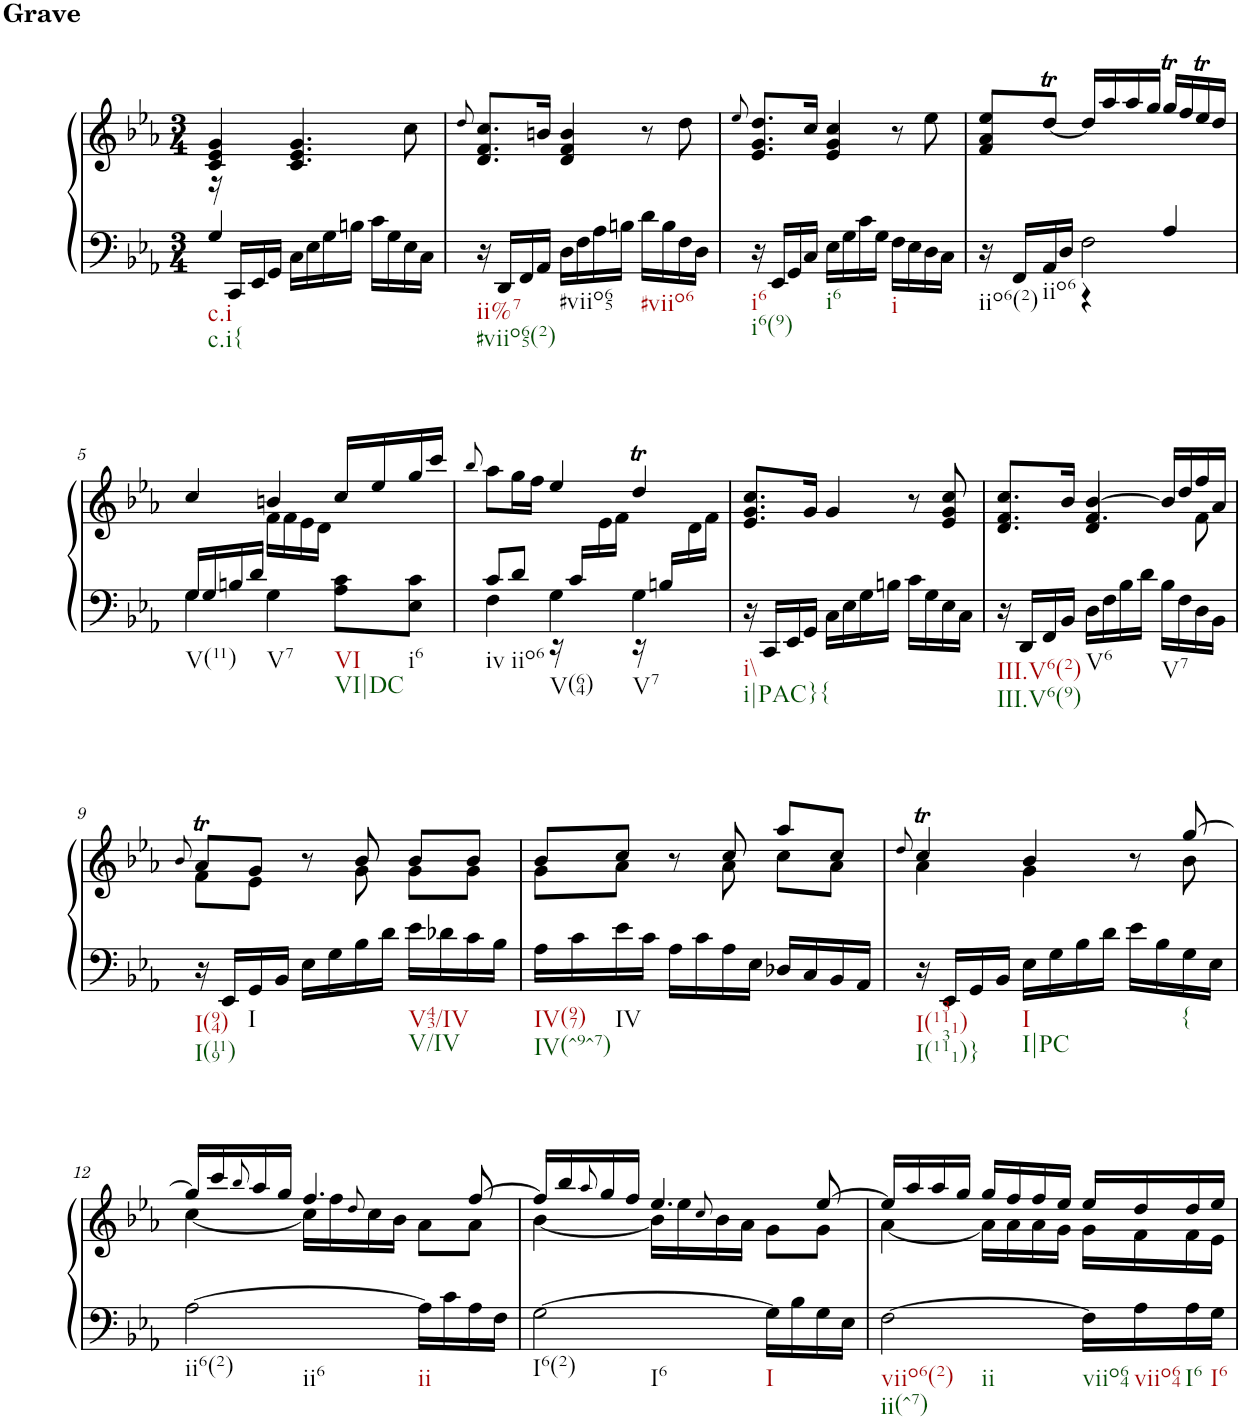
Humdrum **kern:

**kern	**kern
*part1	*part1
*staff2	*staff1
*I"Piano	*
*I'Pno.	*
*clefF4	*clefG2
*k[b-e-a-]	*k[b-e-a-]
*M3/4	*M3/4
=1	=1
*^	*
!	!	!LO:TX:a:B:t=Grave
!LO:TX:b:t=c.i	!	!
!LO:TX:b:t=c.i{	!	!
16r	4G/	4c/ 4e-/ 4g/
16CC/LL	.	.
16EE-/	.	.
16GG/JJ	.	.
16C\LL	2ryy	4.c/ 4.e-/ 4.g/
16E-\	.	.
16G\	.	.
16Bn\JJ	.	.
16c\LL	.	.
16G\	.	.
16E-\	.	8cc\
16C\JJ	.	.
*v	*v	*
=2	=2
.	8qdd/
!LO:TX:b:t=ii%7	!
!LO:TX:b:t=#viio65(2)	!
16r	8.d/ 8.f/ 8.cc/L
16DD/LL	.
16FF/	.
16AA-/JJ	16bn/Jk
!LO:TX:b:t=#viio65	!
16D\LL	4d/ 4f/ 4b/
16F\	.
16A-\	.
16Bn\JJ	.
!LO:TX:b:t=#viio6	!
16d\LL	8r
16B\	.
16F\	8dd\
16D\JJ	.
=3	=3
.	8qee-/
!LO:TX:b:t=i6	!
!LO:TX:b:t=i6(9)	!
16r	8.e-/ 8.g/ 8.dd/L
16EE-/LL	.
16GG/	.
16C/JJ	16cc/Jk
!LO:TX:b:t=i6	!
16E-\LL	4e-/ 4g/ 4cc/
16G\	.
16c\	.
16G\JJ	.
!LO:TX:b:t=i	!
16F\LL	8r
16E-\	.
16D\	8ee-\
16C\JJ	.
=4	=4
*^	*
!LO:TX:b:t=iio6(2)	!	!
16r	4ryy	8f/ 8a-/ 8ee-/L
16FF/LL	.	.
!LO:TX:b:t=iio6	!	!
16AA-/	.	[8ddt/J
16D/JJ	.	.
2F\	4r	16dd/LL]
.	.	16aa-/
.	.	16aa-/
.	.	16gg/JJ
.	4A-/	16ggt/LL
.	.	16ff/
.	.	16ee-T/
.	.	16dd/JJ
!!LO:LB:g=z
=5	=5	=5
*	*	*^
!LO:TX:b:t=V(11)	!	!	!
4G\	16G/LL	4cc/	4ryy
.	16G/	.	.
.	16Bn/	.	.
.	16d/JJ	.	.
!LO:TX:b:t=V7	!	!	!
4G\	2ryy	4bn/	16f\LL
.	.	.	16f\
.	.	.	16e-\
.	.	.	16d\JJ
!LO:TX:b:t=VI	!	!	!
!LO:TX:b:t=VI|DC	!	!	!
8A-\ 8c\L	.	16cc/LL	4ryy
.	.	16ee-/	.
!LO:TX:b:t=i6	!	!	!
8E-\ 8c\J	.	16gg/	.
.	.	16ccc/JJ	.
=6	=6	=6	=6
.	.	8qbb-/	.
!LO:TX:b:t=iv	!	!	!
!LO:TX:b:t=iio6	!	!	!
4F\	8c/L	8aa-\L	4.ryy
.	8d/J	16gg\L	.
.	.	16ff\JJ	.
!LO:TX:b:t=V(64)	!	!	!
4G\	16r	4ee-/	.
.	16c/LL	.	.
.	8ryy	.	16e-\
.	.	.	16f\JJ
!LO:TX:b:t=V7	!	!	!
4G\	16r	4ddt/	8ryy
.	16Bn/LL	.	.
.	8ryy	.	16d\
.	.	.	16f\JJ
*v	*v	*	*
=7	=7	=7
!LO:TX:b:t=i\\	!	!
!LO:TX:b:t=i|PAC}{	!	!
*	*v	*v
16r	8.e-/ 8.g/ 8.cc/L
16CC/LL	.
16EE-/	.
16GG/JJ	16g/Jk
16C\LL	4g/
16E-\	.
16G\	.
16Bn\JJ	.
16c\LL	8r
16G\	.
16E-\	8e-/ 8g/ 8cc/
16C\JJ	.
=8	=8
*	*^
!LO:TX:b:t=III.V6(2)	!	!
!LO:TX:b:t=III.V6(9)	!	!
16r	8.d/ 8.f/ 8.cc/L	4ryy
16DD/LL	.	.
16FF/	.	.
16BB-/JJ	16b-/Jk	.
!LO:TX:b:t=V6	!	!
16D\LL	4d/ [4b-/	4.f/
16F\	.	.
16B-\	.	.
16d\JJ	.	.
!LO:TX:b:t=V7	!	!
16B-\LL	16b-/LL]	.
16F\	16dd/	.
16D\	16ff/	8f\
16BB-\JJ	16a-/JJ	.
!!LO:LB:g=z	!!
=9	=9	=9
.	8qb-/	.
!LO:TX:b:t=I(94)	!	!
!LO:TX:b:t=I(119)	!	!
16r	8a-T/L	8f\L
16EE-/LL	.	.
!LO:TX:b:t=I	!	!
16GG/	8g/J	8e-\J
16BB-/JJ	.	.
16E-\LL	8r	8ryy
16G\	.	.
16B-\	8b-/	8g\
16d\JJ	.	.
!LO:TX:b:t=V43/IV	!	!
!LO:TX:b:t=V/IV	!	!
16e-\LL	8b-/L	8g\L
16d-X\	.	.
16c\	8b-/J	8g\J
16B-\JJ	.	.
=10	=10	=10
!LO:TX:b:t=IV(97)	!	!
!LO:TX:b:t=IV(^9^7)	!	!
16A-\LL	8b-/L	8g\L
16c\	.	.
!LO:TX:b:t=IV	!	!
16e-\	8cc/J	8a-\J
16c\JJ	.	.
16A-\LL	8r	8ryy
16c\	.	.
16A-\	8cc/	8a-\
16E-\JJ	.	.
16D-X/LL	8aa-/L	8cc\L
16C/	.	.
16BB-/	8cc/J	8a-\J
16AA-/JJ	.	.
=11	=11	=11
.	8qdd/	.
!LO:TX:b:t=I(1311)	!	!
!LO:TX:b:t=I(1311)}	!	!
16r	4ccT/	4a-\
16EE-/LL	.	.
16GG/	.	.
16BB-/JJ	.	.
!LO:TX:b:t=I	!	!
!LO:TX:b:t=I|PC	!	!
16E-\LL	4b-/	4g\
16G\	.	.
16B-\	.	.
16d\JJ	.	.
16e-\LL	8r	8ryy
16B-\	.	.
!LO:TX:b:t={	!	!
16G\	[8gg/	8b-\
16E-\JJ	.	.
!!LO:LB:g=z	!!
=12	=12	=12
!LO:TX:b:t=ii6(2)	!	!
!LO:TX:b:t=ii6	!	!
[2A-\	16gg/LL]	[4cc\
.	16ccc/	.
.	8qbb-/	.
.	16aa-/	.
.	16gg/JJ	.
.	4.ff/	16cc\LL]
.	.	16ff\
.	.	8qdd/
.	.	16cc\
.	.	16b-\JJ
!LO:TX:b:t=ii	!	!
16A-\LL]	.	8a-\L
16c\	.	.
16A-\	[8ff/	8a-\J
16F\JJ	.	.
=13	=13	=13
!LO:TX:b:t=I6(2)	!	!
!LO:TX:b:t=I6	!	!
[2G\	16ff/LL]	[4b-\
.	16bb-/	.
.	8qaa-/	.
.	16gg/	.
.	16ff/JJ	.
.	4.ee-/	16b-\LL]
.	.	16ee-\
.	.	8qcc/
.	.	16b-\
.	.	16a-\JJ
!LO:TX:b:t=I	!	!
16G\LL]	.	8g\L
16B-\	.	.
16G\	[8ee-/	8g\J
16E-\JJ	.	.
=14	=14	=14
!LO:TX:b:t=viio6(2)	!	!
!LO:TX:b:t=ii(^7)	!	!
!LO:TX:b:t=ii	!	!
[2F\	16ee-/LL]	[4a-\
.	16aa-/	.
.	16aa-/	.
.	16gg/JJ	.
.	16gg/LL	16a-\LL]
.	16ff/	16a-\
.	16ff/	16a-\
.	16ee-/JJ	16g\JJ
!LO:TX:b:t=viio64	!	!
16F\LL]	16ee-/LL	16g\LL
!LO:TX:b:t=viio64	!	!
16A-\	16dd/	16f\
!LO:TX:b:t=I6	!	!
16A-\	16dd/	16f\
!LO:TX:b:t=I6	!	!
16G\JJ	16ee-/JJ	16e-\JJ
*	*v	*v
=	=
*-	*-
